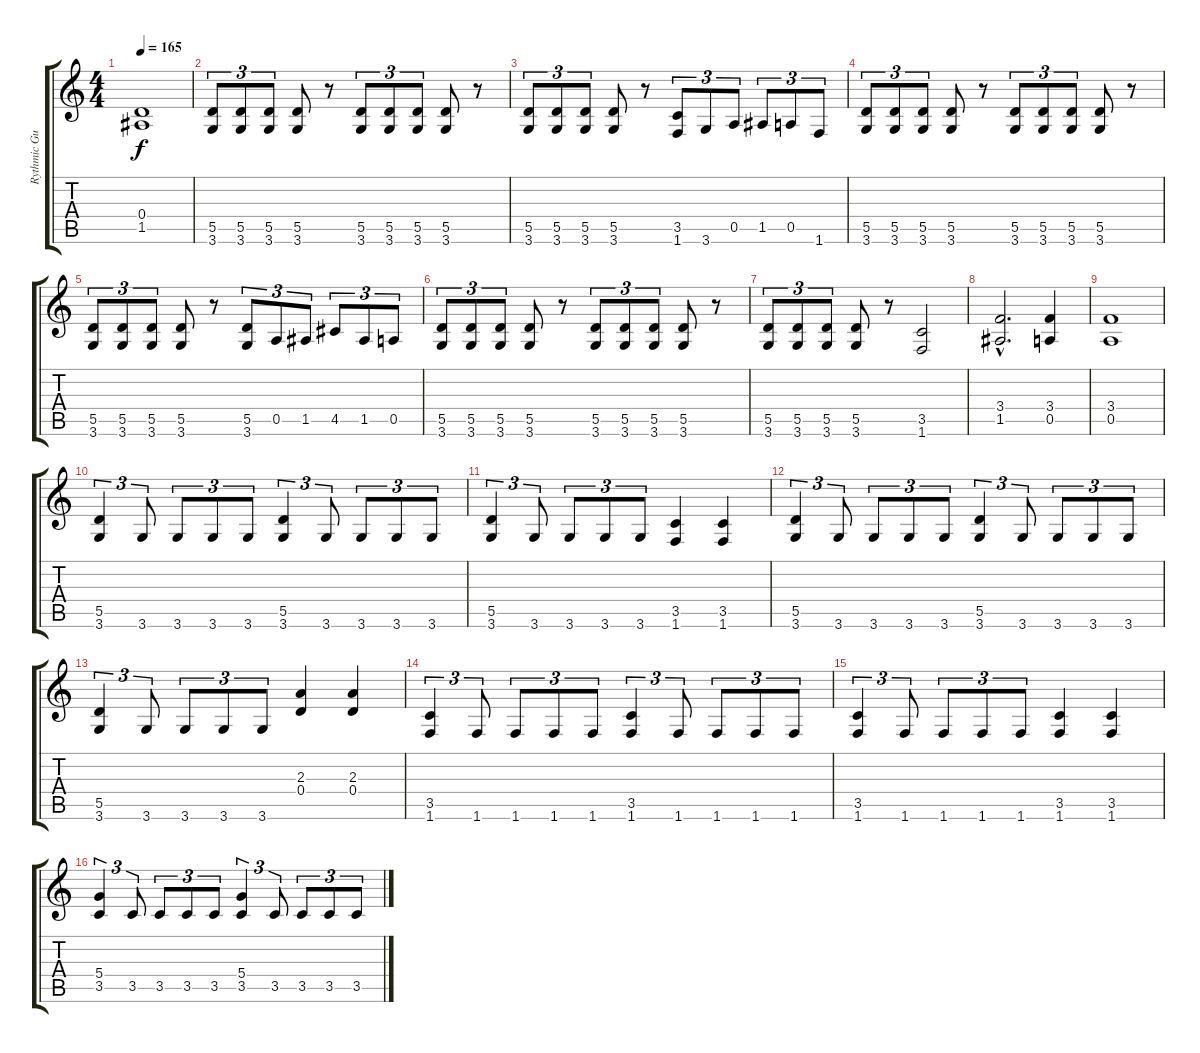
\track ("Rythmic Guitar" "Rythmic Gu") {instrument overdrivenguitar}
\staff {score tabs}
\tuning (E4 B3 G3 D3 A2 E2) {hide}
\ts (4 4)
\tempo 165
\clef g2
\ks c
(0.4{t} 1.5{t}).1{dy f} |
(5.5 3.6).8{tu (3 2)} (5.5 3.6).8{tu (3 2)} (5.5 3.6).8{tu (3 2)} (5.5 3.6).8 r.8 (5.5 3.6).8{tu (3 2)} (5.5 3.6).8{tu (3 2)} (5.5 3.6).8{tu (3 2)} (5.5 3.6).8 r.8 |
(5.5 3.6).8{tu (3 2)} (5.5 3.6).8{tu (3 2)} (5.5 3.6).8{tu (3 2)} (5.5 3.6).8 r.8 (3.5 1.6).8{tu (3 2)} 3.6.8{tu (3 2)} 0.5.8{tu (3 2)} 1.5.8{tu (3 2)} 0.5.8{tu (3 2)} 1.6.8{tu (3 2)} |
(5.5 3.6).8{tu (3 2)} (5.5 3.6).8{tu (3 2)} (5.5 3.6).8{tu (3 2)} (5.5 3.6).8 r.8 (5.5 3.6).8{tu (3 2)} (5.5 3.6).8{tu (3 2)} (5.5 3.6).8{tu (3 2)} (5.5 3.6).8 r.8 |
(5.5 3.6).8{tu (3 2)} (5.5 3.6).8{tu (3 2)} (5.5 3.6).8{tu (3 2)} (5.5 3.6).8 r.8 (5.5 3.6).8{tu (3 2)} 0.5.8{tu (3 2)} 1.5.8{tu (3 2)} 4.5.8{tu (3 2)} 1.5.8{tu (3 2)} 0.5.8{tu (3 2)} |
(5.5 3.6).8{tu (3 2)} (5.5 3.6).8{tu (3 2)} (5.5 3.6).8{tu (3 2)} (5.5 3.6).8 r.8 (5.5 3.6).8{tu (3 2)} (5.5 3.6).8{tu (3 2)} (5.5 3.6).8{tu (3 2)} (5.5 3.6).8 r.8 |
(5.5 3.6).8{tu (3 2)} (5.5 3.6).8{tu (3 2)} (5.5 3.6).8{tu (3 2)} (5.5 3.6).8 r.8 (3.5 1.6).2 |
(3.4{hac} 1.5{hac}).2{d} (3.4 0.5).4 |
(3.4 0.5).1 |
(5.5 3.6).4{tu (3 2)} 3.6.8{tu (3 2)} 3.6.8{tu (3 2)} 3.6.8{tu (3 2)} 3.6.8{tu (3 2)} (5.5 3.6).4{tu (3 2)} 3.6.8{tu (3 2)} 3.6.8{tu (3 2)} 3.6.8{tu (3 2)} 3.6.8{tu (3 2)} |
(5.5 3.6).4{tu (3 2)} 3.6.8{tu (3 2)} 3.6.8{tu (3 2)} 3.6.8{tu (3 2)} 3.6.8{tu (3 2)} (3.5 1.6).4 (3.5 1.6).4 |
(5.5 3.6).4{tu (3 2)} 3.6.8{tu (3 2)} 3.6.8{tu (3 2)} 3.6.8{tu (3 2)} 3.6.8{tu (3 2)} (5.5 3.6).4{tu (3 2)} 3.6.8{tu (3 2)} 3.6.8{tu (3 2)} 3.6.8{tu (3 2)} 3.6.8{tu (3 2)} |
(5.5 3.6).4{tu (3 2)} 3.6.8{tu (3 2)} 3.6.8{tu (3 2)} 3.6.8{tu (3 2)} 3.6.8{tu (3 2)} (2.3 0.4).4 (2.3 0.4).4 |
(3.5 1.6).4{tu (3 2)} 1.6.8{tu (3 2)} 1.6.8{tu (3 2)} 1.6.8{tu (3 2)} 1.6.8{tu (3 2)} (3.5 1.6).4{tu (3 2)} 1.6.8{tu (3 2)} 1.6.8{tu (3 2)} 1.6.8{tu (3 2)} 1.6.8{tu (3 2)} |
(3.5 1.6).4{tu (3 2)} 1.6.8{tu (3 2)} 1.6.8{tu (3 2)} 1.6.8{tu (3 2)} 1.6.8{tu (3 2)} (3.5 1.6).4 (3.5 1.6).4 |
(5.4 3.5).4{tu (3 2)} 3.5.8{tu (3 2)} 3.5.8{tu (3 2)} 3.5.8{tu (3 2)} 3.5.8{tu (3 2)} (5.4 3.5).4{tu (3 2)} 3.5.8{tu (3 2)} 3.5.8{tu (3 2)} 3.5.8{tu (3 2)} 3.5.8{tu (3 2)}
